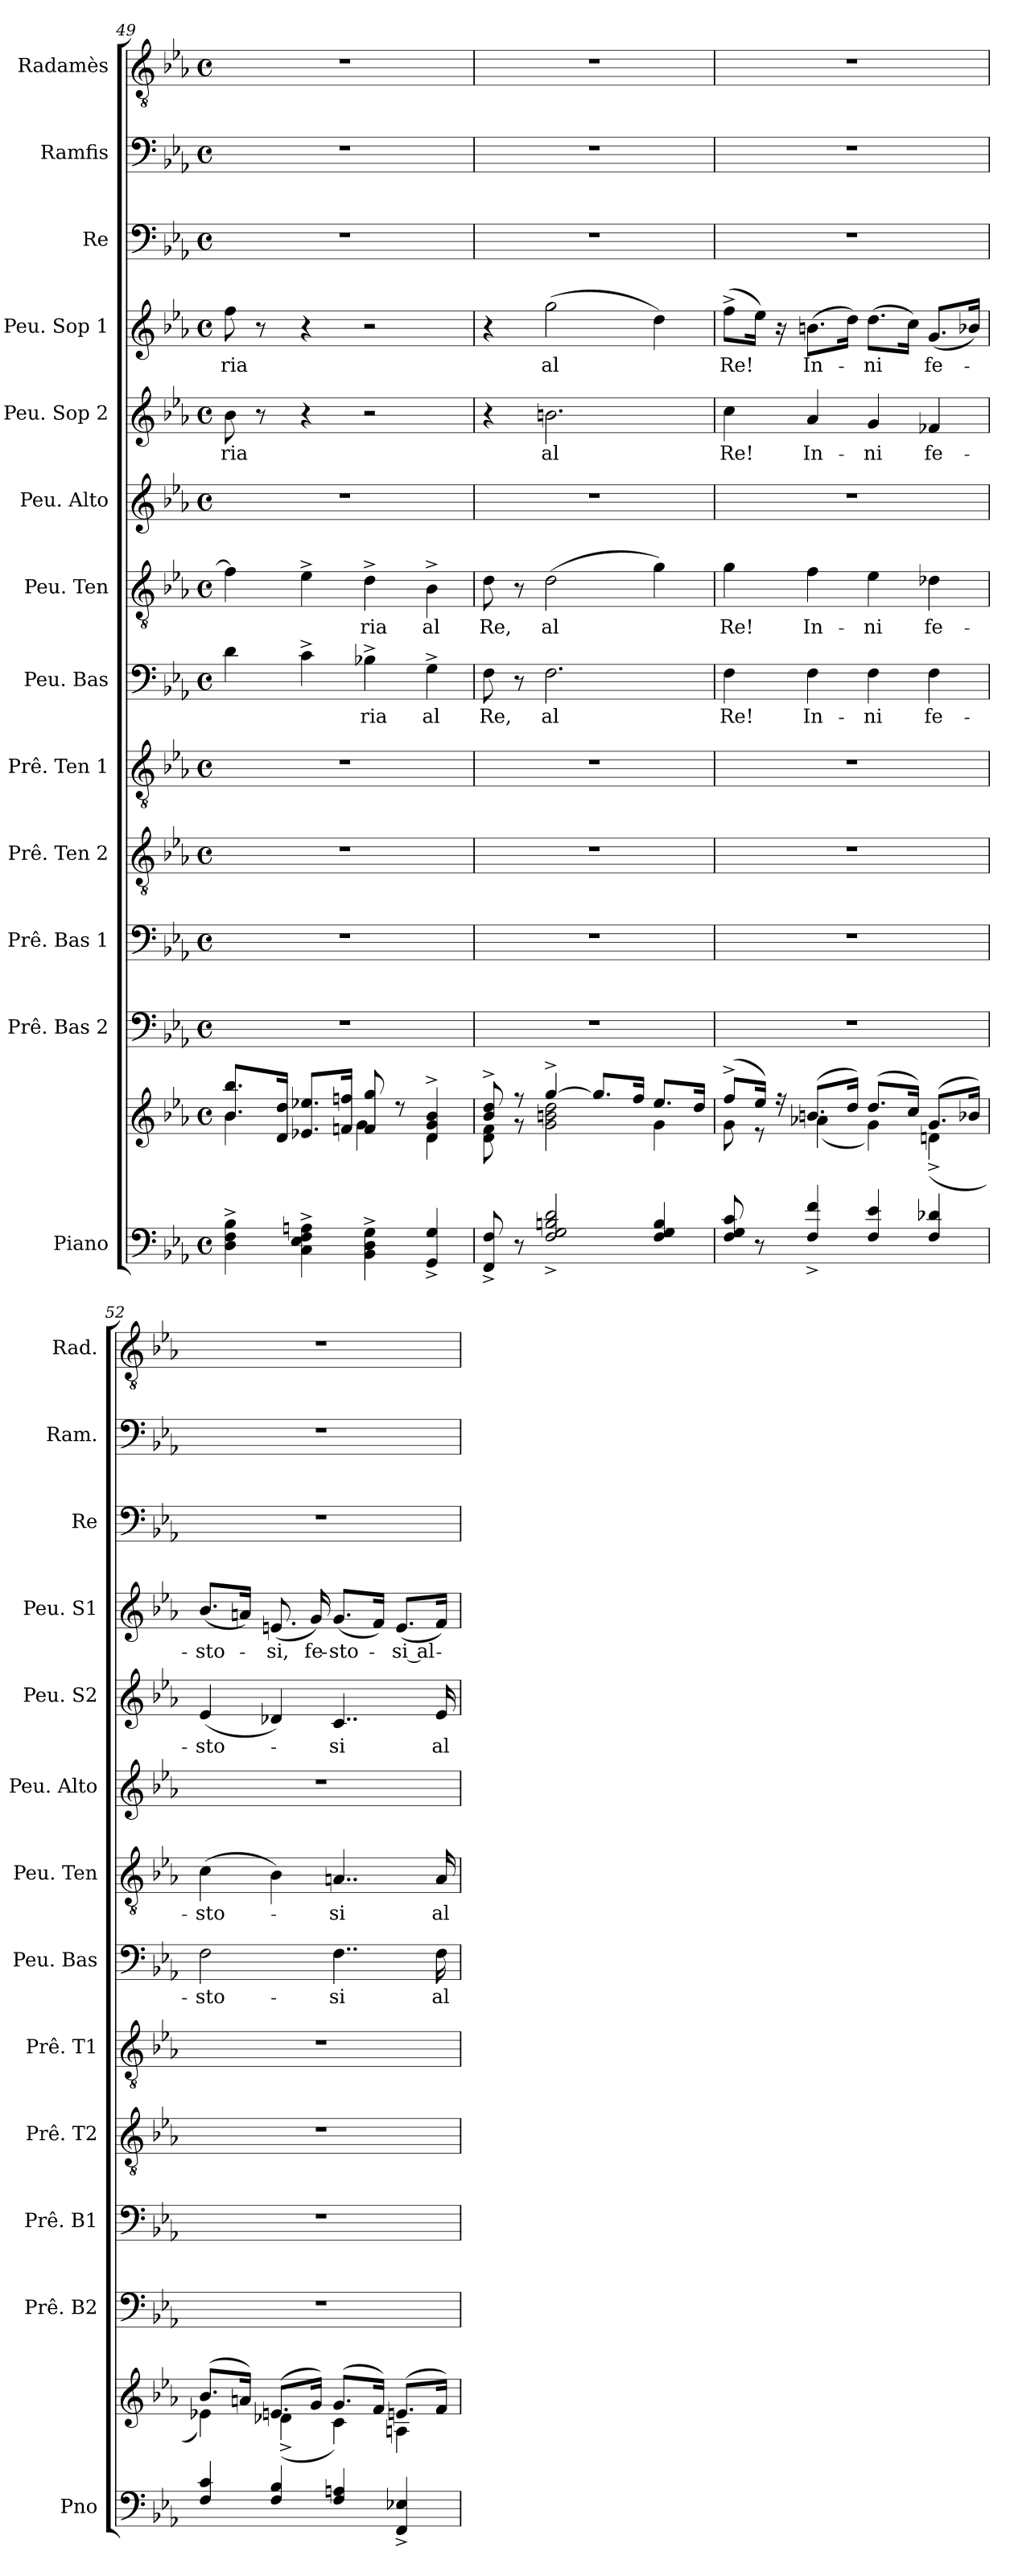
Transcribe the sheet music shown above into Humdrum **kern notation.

**kern	**kern	**kern	**kern	**kern	**kern	**kern	**text	**kern	**text	**kern	**kern	**text	**kern	**text	**kern	**kern	**kern
*part13	*part13	*part12	*part11	*part10	*part9	*part8	*part8	*part7	*part7	*part6	*part5	*part5	*part4	*part4	*part3	*part2	*part1
*staff14	*staff13	*staff12	*staff11	*staff10	*staff9	*staff8	*staff8	*staff7	*staff7	*staff6	*staff5	*staff5	*staff4	*staff4	*staff3	*staff2	*staff1
*I"Piano	*	*I"Prê. Bas 2	*I"Prê. Bas 1	*I"Prê. Ten 2	*I"Prê. Ten 1	*I"Peu. Bas	*	*I"Peu. Ten	*	*I"Peu. Alto	*I"Peu. Sop 2	*	*I"Peu. Sop 1	*	*I"Re	*I"Ramfis	*I"Radamès
*I'Pno	*	*I'Prê. B2	*I'Prê. B1	*I'Prê. T2	*I'Prê. T1	*I'Peu. Bas	*	*I'Peu. Ten	*	*I'Peu. Alto	*I'Peu. S2	*	*I'Peu. S1	*	*I'Re	*I'Ram.	*I'Rad.
!!LO:PB:g=z
*clefF4	*clefG2	*clefF4	*clefF4	*clefGv2	*clefGv2	*clefF4	*	*clefGv2	*	*clefG2	*clefG2	*	*clefG2	*	*clefF4	*clefF4	*clefGv2
*k[b-e-a-]	*k[b-e-a-]	*k[b-e-a-]	*k[b-e-a-]	*k[b-e-a-]	*k[b-e-a-]	*k[b-e-a-]	*	*k[b-e-a-]	*	*k[b-e-a-]	*k[b-e-a-]	*	*k[b-e-a-]	*	*k[b-e-a-]	*k[b-e-a-]	*k[b-e-a-]
*M4/4	*M4/4	*M4/4	*M4/4	*M4/4	*M4/4	*M4/4	*	*M4/4	*	*M4/4	*M4/4	*	*M4/4	*	*M4/4	*M4/4	*M4/4
*met(c)	*met(c)	*met(c)	*met(c)	*met(c)	*met(c)	*met(c)	*	*met(c)	*	*met(c)	*met(c)	*	*met(c)	*	*met(c)	*met(c)	*met(c)
=49	=49	=49	=49	=49	=49	=49	=49	=49	=49	=49	=49	=49	=49	=49	=49	=49	=49
*	*^	*	*	*	*	*	*	*	*	*	*	*	*	*	*	*	*
!	!	!	!	!	!	!	!	!	!	!	!	!	!LO:LY:b:color=#0055FF	!	!LO:LY:b:color=#0055FF	!	!	!
4D\^ 4F\^ 4B-\^	8.b-/ 8.bb-/L	4b-\	1r	1r	1r	1r	4d\	.	4f\]	.	1r	8b-\	-ria	8ff\	-ria	1r	1r	1r
.	.	.	.	.	.	.	.	.	.	.	.	8r	.	8r	.	.	.	.
.	16d/ 16dd/Jk	.	.	.	.	.	.	.	.	.	.	.	.	.	.	.	.	.
4C\^ 4E-\^ 4F\^ 4An\^	8.e-X/ 8.ee-X/L	4ryy	.	.	.	.	4c^\	.	4e-^\	.	.	4r	.	4r	.	.	.	.
.	16fn/ 16ffn/Jk	.	.	.	.	.	.	.	.	.	.	.	.	.	.	.	.	.
!	!	!	!	!	!	!	!	!LO:LY:b:color=#0055FF	!	!LO:LY:b:color=#AA0000	!	!	!	!	!	!	!	!
4BB-\^ 4D\^ 4G\^	8f/ 8gg/	4g\	.	.	.	.	4B-X^\	-ria	4d^\	-ria	.	2r	.	2r	.	.	.	.
.	8r	.	.	.	.	.	.	.	.	.	.	.	.	.	.	.	.	.
!	!	!	!	!	!	!	!	!LO:LY:b:color=#0055FF	!	!LO:LY:b:color=#AA0000	!	!	!	!	!	!	!	!
4GG/^ 4G/^	4d/^ 4g/^ 4b-/^	4d\	.	.	.	.	4G^\	al	4B-^\	al	.	.	.	.	.	.	.	.
=50	=50	=50	=50	=50	=50	=50	=50	=50	=50	=50	=50	=50	=50	=50	=50	=50	=50	=50
!	!	!	!	!	!	!	!	!LO:LY:b:color=#0055FF	!	!LO:LY:b:color=#AA0000	!	!	!	!	!	!	!	!
8FF/^ 8F/^	8b-/^ 8dd/^	8d\ 8f\	1r	1r	1r	1r	8F\	Re,	8d\	Re,	1r	4r	.	4r	.	1r	1r	1r
8r	8r	8r	.	.	.	.	8r	.	8r	.	.	.	.	.	.	.	.	.
!	!	!	!	!	!	!	!	!LO:LY:b:color=#0055FF	!	!LO:LY:b:color=#AA0000	!	!	!LO:LY:b:color=#0055FF	!	!LO:LY:b:color=#0055FF	!	!	!
2F/^ 2G/^ 2Bn/^ 2d/^	[4gg^/	2g\ 2bn\ 2dd\	.	.	.	.	2.F\	al	(>2d\	al	.	2.bn\	al	(>2gg\	al	.	.	.
.	8.gg/L]	.	.	.	.	.	.	.	.	.	.	.	.	.	.	.	.	.
.	16ff/Jk	.	.	.	.	.	.	.	.	.	.	.	.	.	.	.	.	.
4F/ 4G/ 4B/	8.ee-/L	4g\	.	.	.	.	.	.	4g\)	.	.	.	.	4dd\)	.	.	.	.
.	16dd/Jk	.	.	.	.	.	.	.	.	.	.	.	.	.	.	.	.	.
=51	=51	=51	=51	=51	=51	=51	=51	=51	=51	=51	=51	=51	=51	=51	=51	=51	=51	=51
!	!	!	!	!	!	!	!	!LO:LY:b:color=#0055FF	!	!LO:LY:b:color=#AA0000	!	!	!LO:LY:b:color=#0055FF	!	!LO:LY:b:color=#0055FF	!	!	!
8F/ 8G/ 8c/	(>8ff^/L	8g\	1r	1r	1r	1r	4F\	Re!	4g\	Re!	1r	4cc\	Re!	(>8ff^\L	Re!	1r	1r	1r
8r	16ee-/Jk)	8r	.	.	.	.	.	.	.	.	.	.	.	16ee-\Jk)	.	.	.	.
.	16r	.	.	.	.	.	.	.	.	.	.	.	.	16r	.	.	.	.
!	!	!	!	!	!	!	!	!LO:LY:b:color=#0055FF	!	!LO:LY:b:color=#AA0000	!	!	!LO:LY:b:color=#0055FF	!	!LO:LY:b:color=#0055FF	!	!	!
4F/^ 4f/^	(>8.bn/L	(<4a-X\	.	.	.	.	4F\	In-	4f\	In-	.	4a-/	In-	(>8.bn\L	In-	.	.	.
.	16dd/Jk)	.	.	.	.	.	.	.	.	.	.	.	.	16dd\Jk)	.	.	.	.
!	!	!	!	!	!	!	!	!LO:LY:b:color=#0055FF	!	!LO:LY:b:color=#AA0000	!	!	!LO:LY:b:color=#0055FF	!	!LO:LY:b:color=#0055FF	!	!	!
4F/ 4e-/	(>8.dd/L	4g\)	.	.	.	.	4F\	-ni	4e-\	-ni	.	4g/	-ni	(>8.dd\L	-ni	.	.	.
.	16cc/Jk)	.	.	.	.	.	.	.	.	.	.	.	.	16cc\Jk)	.	.	.	.
!	!	!	!	!	!	!	!	!LO:LY:b:color=#0055FF	!	!LO:LY:b:color=#AA0000	!	!	!LO:LY:b:color=#0055FF	!	!LO:LY:b:color=#0055FF	!	!	!
4F/ 4d-X/	(>8.g/L	(<4dn^\	.	.	.	.	4F\	fe-	4d-X\	fe-	.	4f-X/	fe-	(<8.g/L	fe-	.	.	.
.	16b-X/Jk)	.	.	.	.	.	.	.	.	.	.	.	.	16b-X/Jk)	.	.	.	.
!!LO:LB:g=z
=52	=52	=52	=52	=52	=52	=52	=52	=52	=52	=52	=52	=52	=52	=52	=52	=52	=52	=52
!	!	!	!	!	!	!	!	!LO:LY:b:color=#0055FF	!	!LO:LY:b:color=#AA0000	!	!	!LO:LY:b:color=#0055FF	!	!LO:LY:b:color=#0055FF	!	!	!
4F/ 4c/	(>8.b-/L	4e-X\)	1r	1r	1r	1r	2F\	-sto-	(>4c\	-sto-	1r	(<4e-/	-sto-	(<8.b-/L	-sto-	1r	1r	1r
.	16an/Jk)	.	.	.	.	.	.	.	.	.	.	.	.	16an/Jk)	.	.	.	.
!	!	!	!	!	!	!	!	!	!	!	!	!	!	!	!LO:LY:b:color=#0055FF	!	!	!
4F/ 4B-/	(>8.en/L	(<4d-X^\	.	.	.	.	.	.	4B-\)	.	.	4d-X/)	.	(<8.en/	-si,	.	.	.
!	!	!	!	!	!	!	!	!	!	!	!	!	!	!	!LO:LY:b:color=#0055FF	!	!	!
.	16g/Jk)	.	.	.	.	.	.	.	.	.	.	.	.	16g/)	fe-	.	.	.
!	!	!	!	!	!	!	!	!LO:LY:b:color=#0055FF	!	!LO:LY:b:color=#AA0000	!	!	!LO:LY:b:color=#0055FF	!	!LO:LY:b:color=#0055FF	!	!	!
4F/ 4An/	(>8.g/L	4c\)	.	.	.	.	4..F\	-si	4..An/	-si	.	4..c/	-si	(<8.g/L	-sto-	.	.	.
.	16f/Jk)	.	.	.	.	.	.	.	.	.	.	.	.	16f/Jk)	.	.	.	.
!	!	!	!	!	!	!	!	!	!	!	!	!	!	!	!LO:LY:b:color=#0055FF	!	!	!
4FF/^ 4E-X/^	(>8.en/L	4An\	.	.	.	.	.	.	.	.	.	.	.	(<8.e/L	si al-	.	.	.
!	!	!	!	!	!	!	!	!LO:LY:b:color=#0055FF	!	!LO:LY:b:color=#AA0000	!	!	!LO:LY:b:color=#0055FF	!	!	!	!	!
.	16f/Jk)	.	.	.	.	.	16F\	al-	16A/	al-	.	16e-/	al-	16f/Jk)	.	.	.	.
*	*v	*v	*	*	*	*	*	*	*	*	*	*	*	*	*	*	*	*
=	=	=	=	=	=	=	=	=	=	=	=	=	=	=	=	=	=
*-	*-	*-	*-	*-	*-	*-	*-	*-	*-	*-	*-	*-	*-	*-	*-	*-	*-
